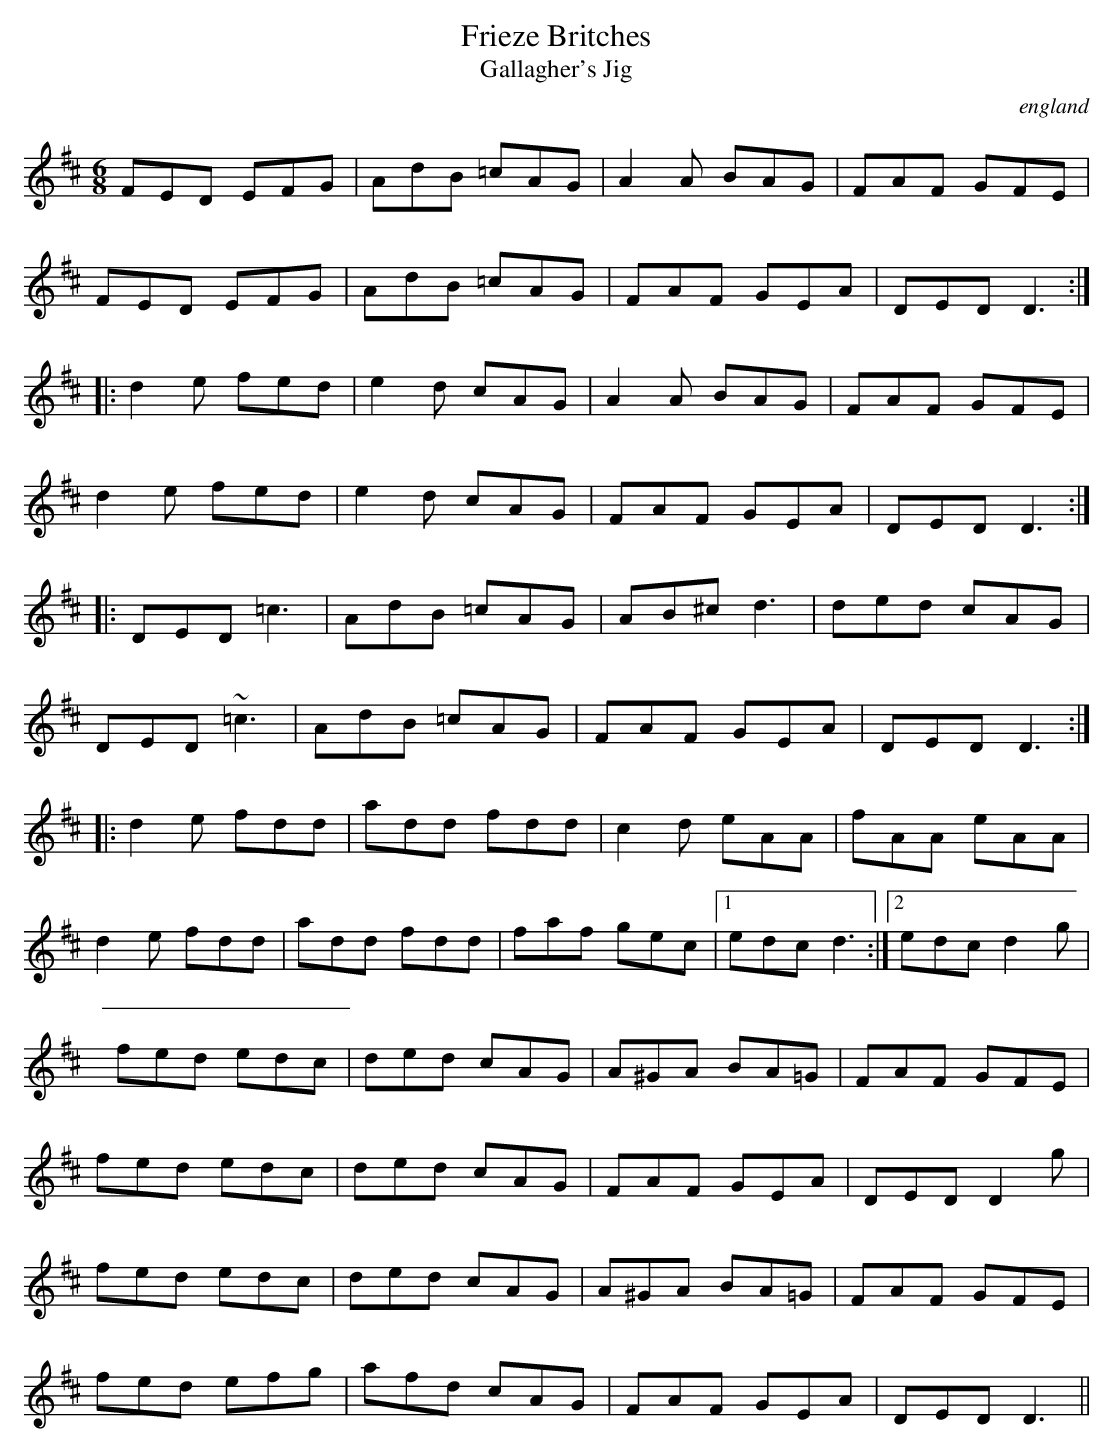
X:1
T:Frieze Britches
T:Gallagher's Jig
O:england
M:6/8
L:1/8
K:D
FED EFG|AdB =cAG|A2A BAG|FAF GFE|
FED EFG|AdB =cAG|FAF GEA|DED D3:|
|:d2e fed|e2d cAG|A2A BAG|FAF GFE|
d2e fed|e2d cAG|FAF GEA|DED D3:|
|:DED =c3|AdB =cAG|AB^c d3|ded cAG|
DED ~=c3|AdB =cAG|FAF GEA|DED D3:|
|:d2e fdd|add fdd|c2d eAA|fAA eAA|
d2e fdd|add fdd|faf gec|1 edc d3:|2 edc d2g|
fed edc|ded cAG|A^GA BA=G|FAF GFE|
fed edc|ded cAG|FAF GEA|DED D2g|
fed edc|ded cAG|A^GA BA=G|FAF GFE|
fed efg|afd cAG|FAF GEA|DED D3||
